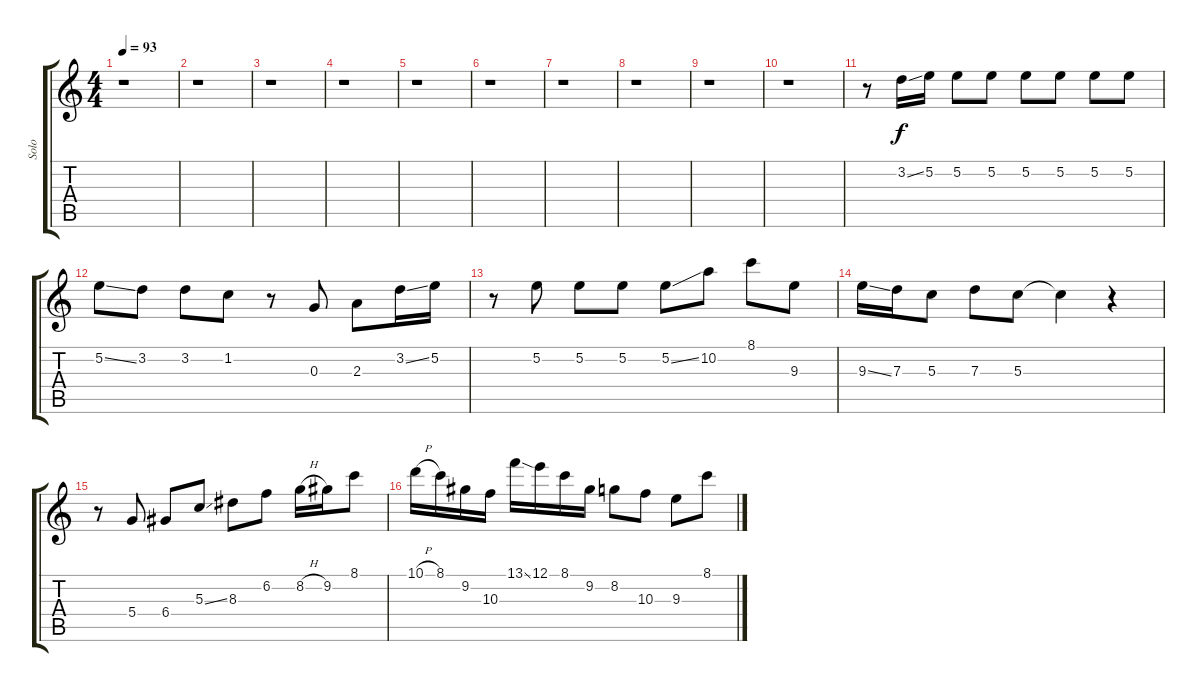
\track ("Solo" "Solo") {instrument electricguitarclean}
\staff {score tabs}
\tuning (E4 B3 G3 D3 A2 E2) {hide}
\ts (4 4)
\tempo 93
\clef g2
\ks c
r.1{dy f} |
r.1 |
r.1 |
r.1 |
r.1 |
r.1 |
r.1 |
r.1 |
r.1 |
r.1 |
r.8 3.2{ss}.16 5.2.16 5.2.8 5.2.8 5.2.8 5.2.8 5.2.8 5.2.8 |
5.2{ss}.8 3.2.8 3.2.8 1.2.8 r.8 0.3.8 2.3.8 3.2{ss}.16 5.2.16 |
r.8 5.2.8 5.2.8 5.2.8 5.2{ss}.8 10.2.8 8.1.8 9.3.8 |
9.3{ss}.16 7.3.16 5.3.8 7.3.8 5.3.8 5.3{t}.4 r.4 |
r.8 5.4.8 6.4.8 5.3{ss}.8 8.3.8 6.2.8 8.2{h}.16 9.2.16 8.1.8 |
10.1{h}.16 8.1.16 9.2.16 10.3.16 13.1{ss}.16 12.1.16 8.1.16 9.2.16 8.2.8 10.3.8 9.3.8 8.1.8
